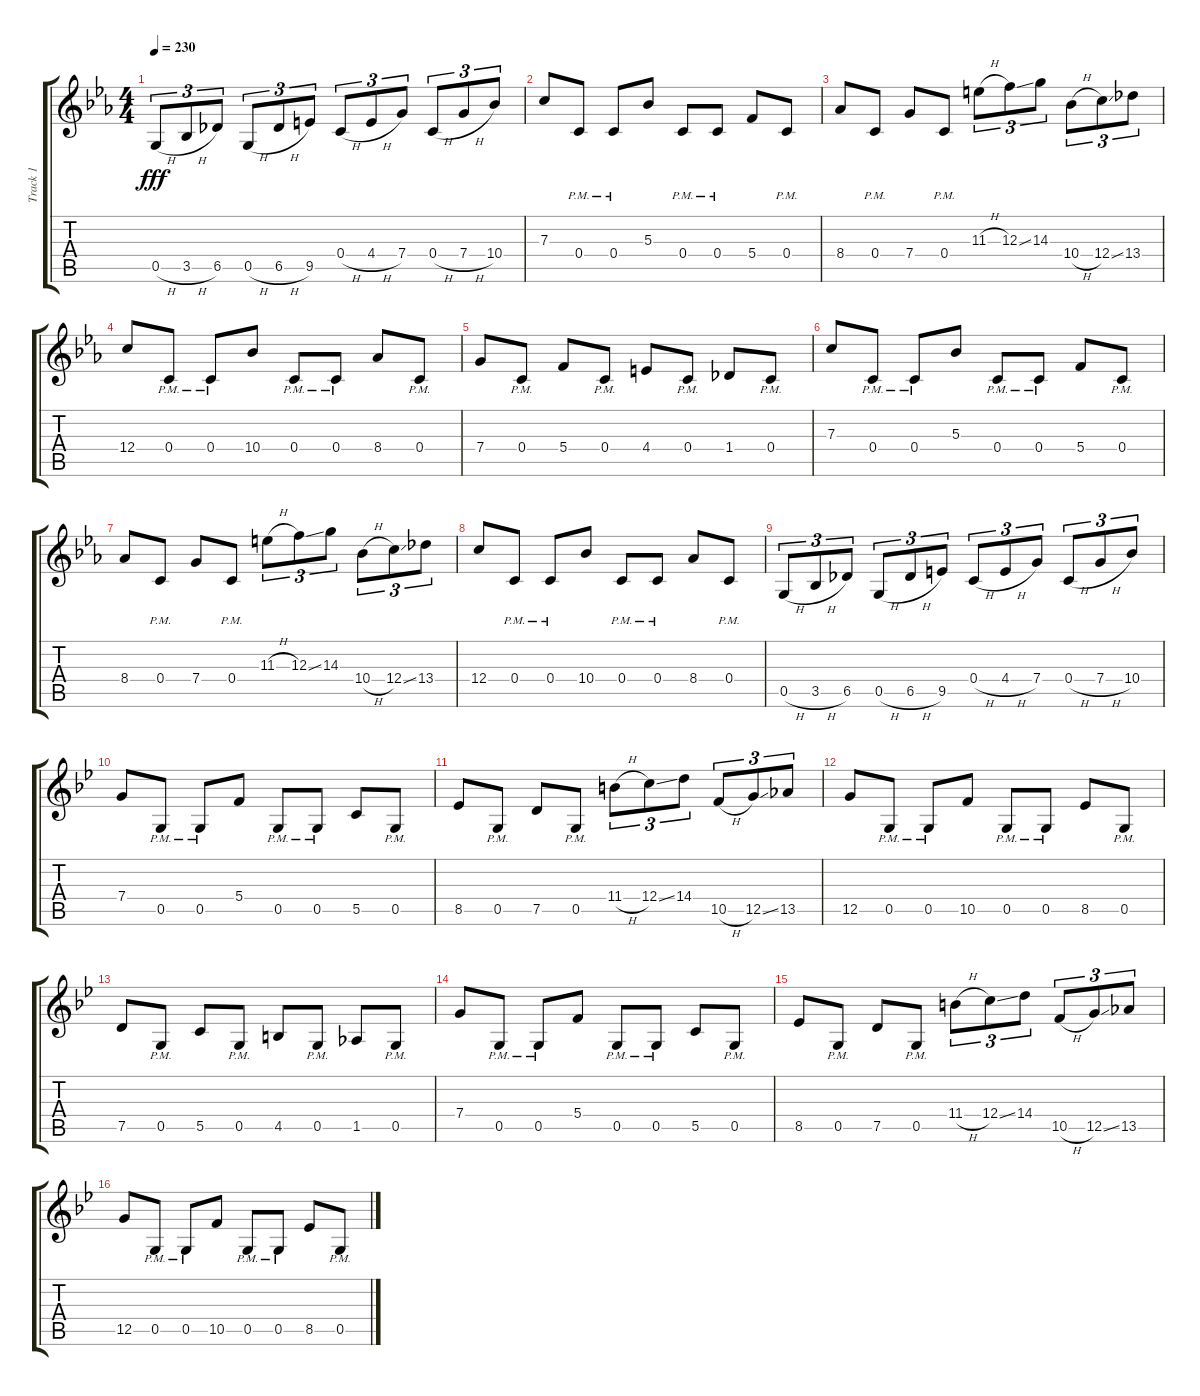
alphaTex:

\track ("Track 1" "Track 1") {instrument distortionguitar}
\staff {score tabs}
\tuning (D4 A3 F3 C3 G2 D2) {hide}
\ts (4 4)
\tempo 230
\clef g2
\ks cminor
0.5{h}.8{tu (3 2) dy fff} 3.5{h}.8{tu (3 2)} 6.5.8{tu (3 2)} 0.5{h}.8{tu (3 2)} 6.5{h}.8{tu (3 2)} 9.5.8{tu (3 2)} 0.4{h}.8{tu (3 2)} 4.4{h}.8{tu (3 2)} 7.4.8{tu (3 2)} 0.4{h}.8{tu (3 2)} 7.4{h}.8{tu (3 2)} 10.4.8{tu (3 2)} |
7.3.8 0.4{pm}.8 0.4{pm}.8 5.3.8 0.4{pm}.8 0.4{pm}.8 5.4.8 0.4{pm}.8 |
8.4.8 0.4{pm}.8 7.4.8 0.4{pm}.8 11.3{h}.8{tu (3 2)} 12.3{ss}.8{tu (3 2)} 14.3.8{tu (3 2)} 10.4{h}.8{tu (3 2)} 12.4{ss}.8{tu (3 2)} 13.4.8{tu (3 2)} |
12.4.8 0.4{pm}.8 0.4{pm}.8 10.4.8 0.4{pm}.8 0.4{pm}.8 8.4.8 0.4{pm}.8 |
7.4.8 0.4{pm}.8 5.4.8 0.4{pm}.8 4.4.8 0.4{pm}.8 1.4.8 0.4{pm}.8 |
7.3.8 0.4{pm}.8 0.4{pm}.8 5.3.8 0.4{pm}.8 0.4{pm}.8 5.4.8 0.4{pm}.8 |
8.4.8 0.4{pm}.8 7.4.8 0.4{pm}.8 11.3{h}.8{tu (3 2)} 12.3{ss}.8{tu (3 2)} 14.3.8{tu (3 2)} 10.4{h}.8{tu (3 2)} 12.4{ss}.8{tu (3 2)} 13.4.8{tu (3 2)} |
12.4.8 0.4{pm}.8 0.4{pm}.8 10.4.8 0.4{pm}.8 0.4{pm}.8 8.4.8 0.4{pm}.8 |
0.5{h}.8{tu (3 2)} 3.5{h}.8{tu (3 2)} 6.5.8{tu (3 2)} 0.5{h}.8{tu (3 2)} 6.5{h}.8{tu (3 2)} 9.5.8{tu (3 2)} 0.4{h}.8{tu (3 2)} 4.4{h}.8{tu (3 2)} 7.4.8{tu (3 2)} 0.4{h}.8{tu (3 2)} 7.4{h}.8{tu (3 2)} 10.4.8{tu (3 2)} |
\ks gminor
7.4.8 0.5{pm}.8 0.5{pm}.8 5.4.8 0.5{pm}.8 0.5{pm}.8 5.5.8 0.5{pm}.8 |
8.5.8 0.5{pm}.8 7.5.8 0.5{pm}.8 11.4{h}.8{tu (3 2)} 12.4{ss}.8{tu (3 2)} 14.4.8{tu (3 2)} 10.5{h}.8{tu (3 2)} 12.5{ss}.8{tu (3 2)} 13.5.8{tu (3 2)} |
12.5.8 0.5{pm}.8 0.5{pm}.8 10.5.8 0.5{pm}.8 0.5{pm}.8 8.5.8 0.5{pm}.8 |
7.5.8 0.5{pm}.8 5.5.8 0.5{pm}.8 4.5.8 0.5{pm}.8 1.5.8 0.5{pm}.8 |
7.4.8 0.5{pm}.8 0.5{pm}.8 5.4.8 0.5{pm}.8 0.5{pm}.8 5.5.8 0.5{pm}.8 |
8.5.8 0.5{pm}.8 7.5.8 0.5{pm}.8 11.4{h}.8{tu (3 2)} 12.4{ss}.8{tu (3 2)} 14.4.8{tu (3 2)} 10.5{h}.8{tu (3 2)} 12.5{ss}.8{tu (3 2)} 13.5.8{tu (3 2)} |
12.5.8 0.5{pm}.8 0.5{pm}.8 10.5.8 0.5{pm}.8 0.5{pm}.8 8.5.8 0.5{pm}.8
